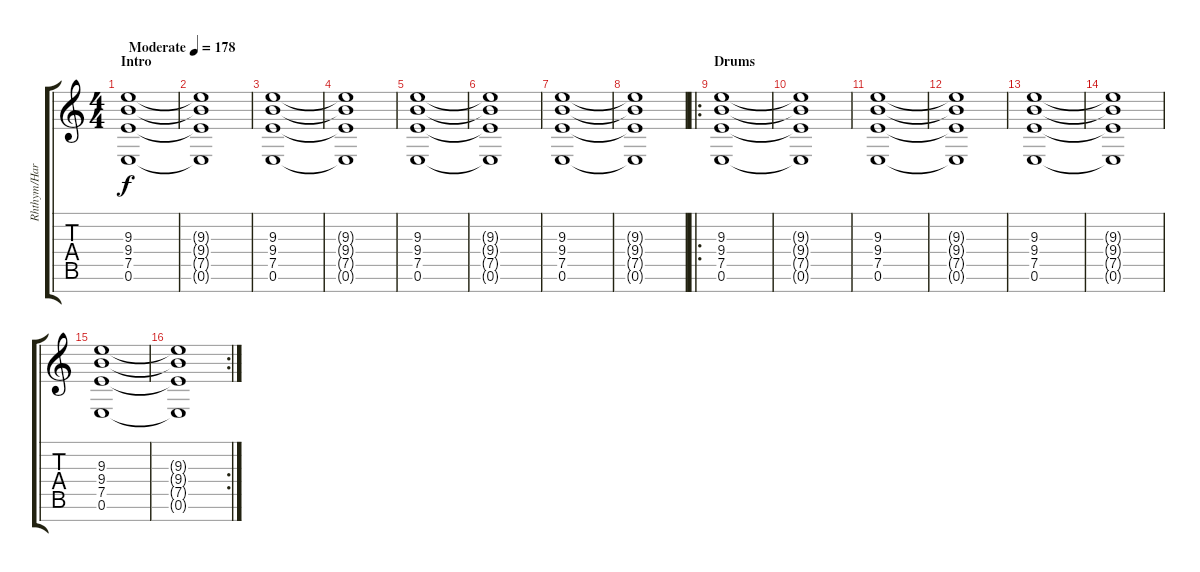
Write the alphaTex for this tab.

\track ("Rhthym/Harmony/Badass Chords Guitar" "Rhthym/Har") {instrument overdrivenguitar}
\staff {score tabs}
\tuning (E4 B3 G3 D3 A2 E2 B1) {hide}
\ts (4 4)
\section ("" "Intro")
\tempo (178 "Moderate")
\clef g2
\ks c
(9.3 9.4 7.5 0.6).1{dy f instrument overdrivenguitar} |
(9.3{t} 9.4{t} 7.5{t} 0.6{t}).1 |
(9.3 9.4 7.5 0.6).1 |
(9.3{t} 9.4{t} 7.5{t} 0.6{t}).1 |
(9.3 9.4 7.5 0.6).1 |
(9.3{t} 9.4{t} 7.5{t} 0.6{t}).1 |
(9.3 9.4 7.5 0.6).1 |
(9.3{t} 9.4{t} 7.5{t} 0.6{t}).1 |
\ro
\section ("" "Drums")
(9.3 9.4 7.5 0.6).1 |
(9.3{t} 9.4{t} 7.5{t} 0.6{t}).1 |
(9.3 9.4 7.5 0.6).1 |
(9.3{t} 9.4{t} 7.5{t} 0.6{t}).1 |
(9.3 9.4 7.5 0.6).1 |
(9.3{t} 9.4{t} 7.5{t} 0.6{t}).1 |
(9.3 9.4 7.5 0.6).1 |
\rc 2
(9.3{t} 9.4{t} 7.5{t} 0.6{t}).1
